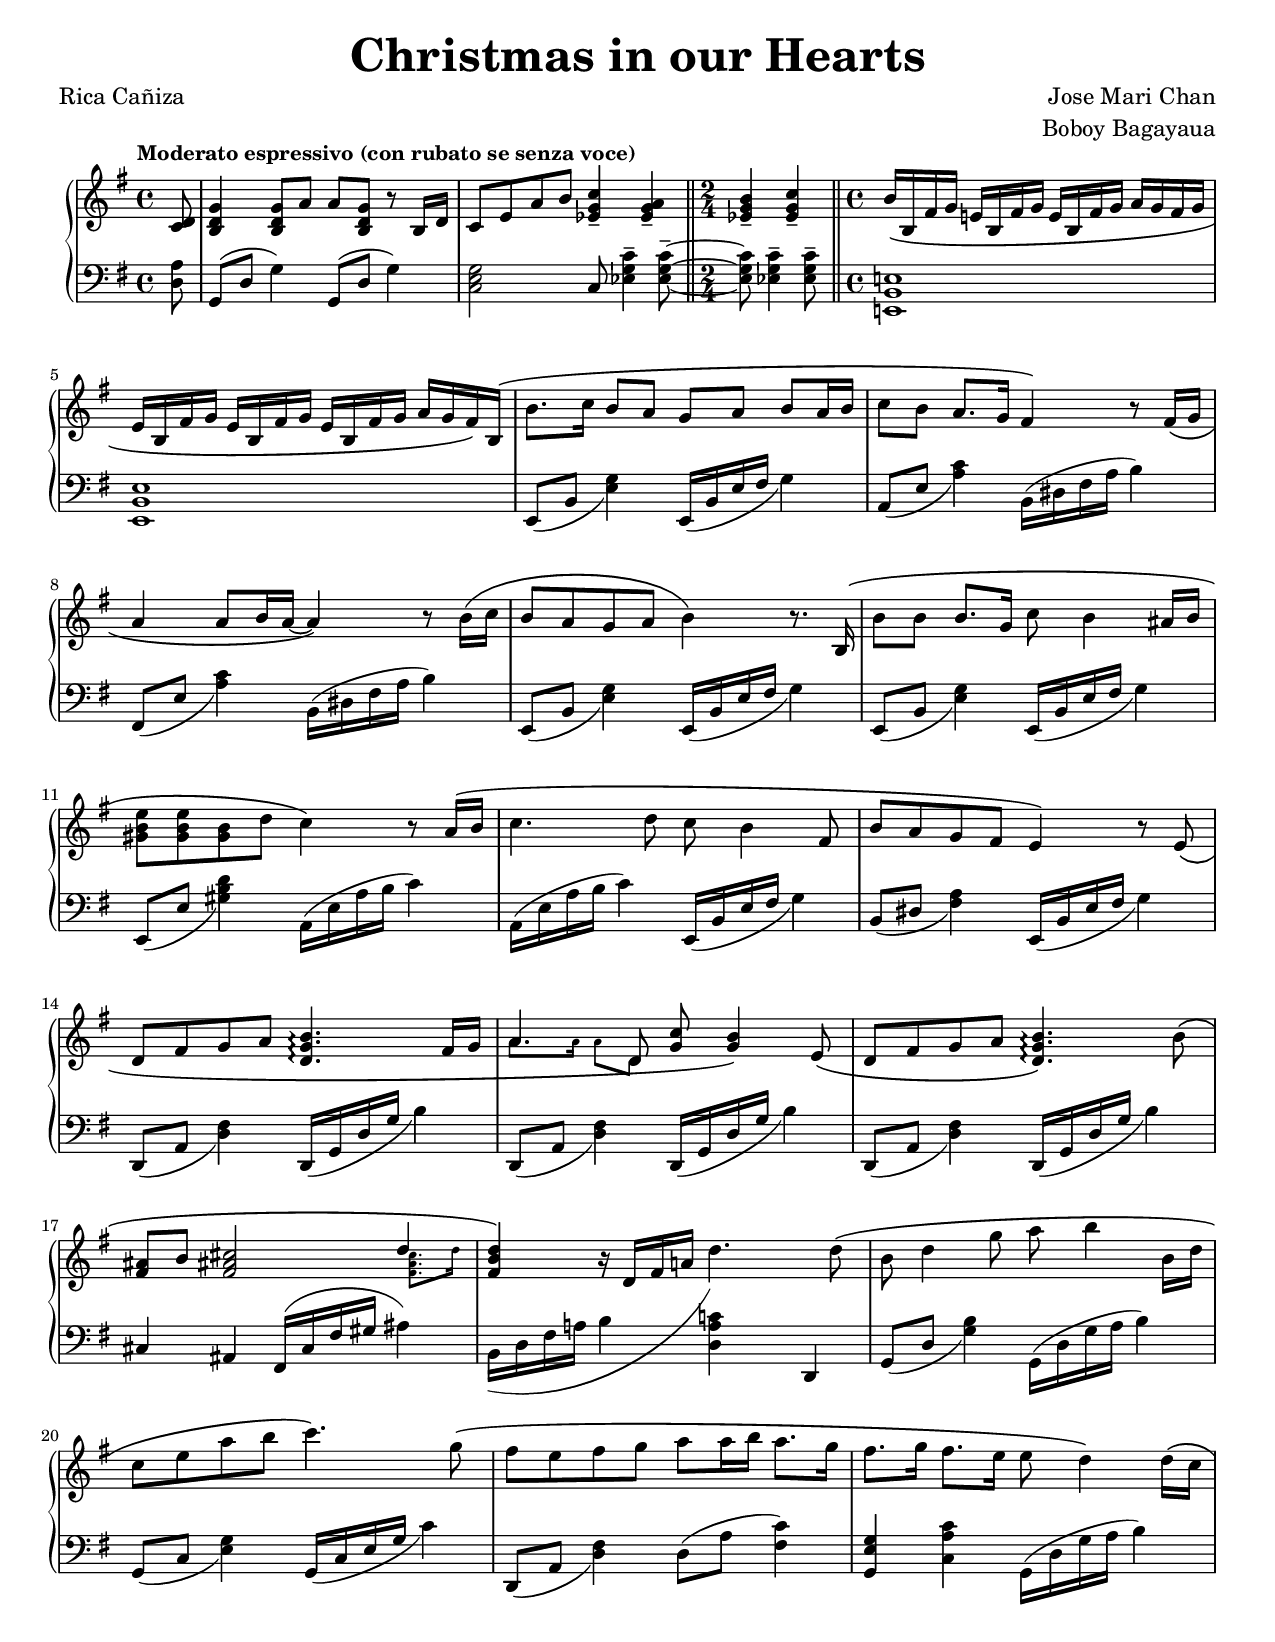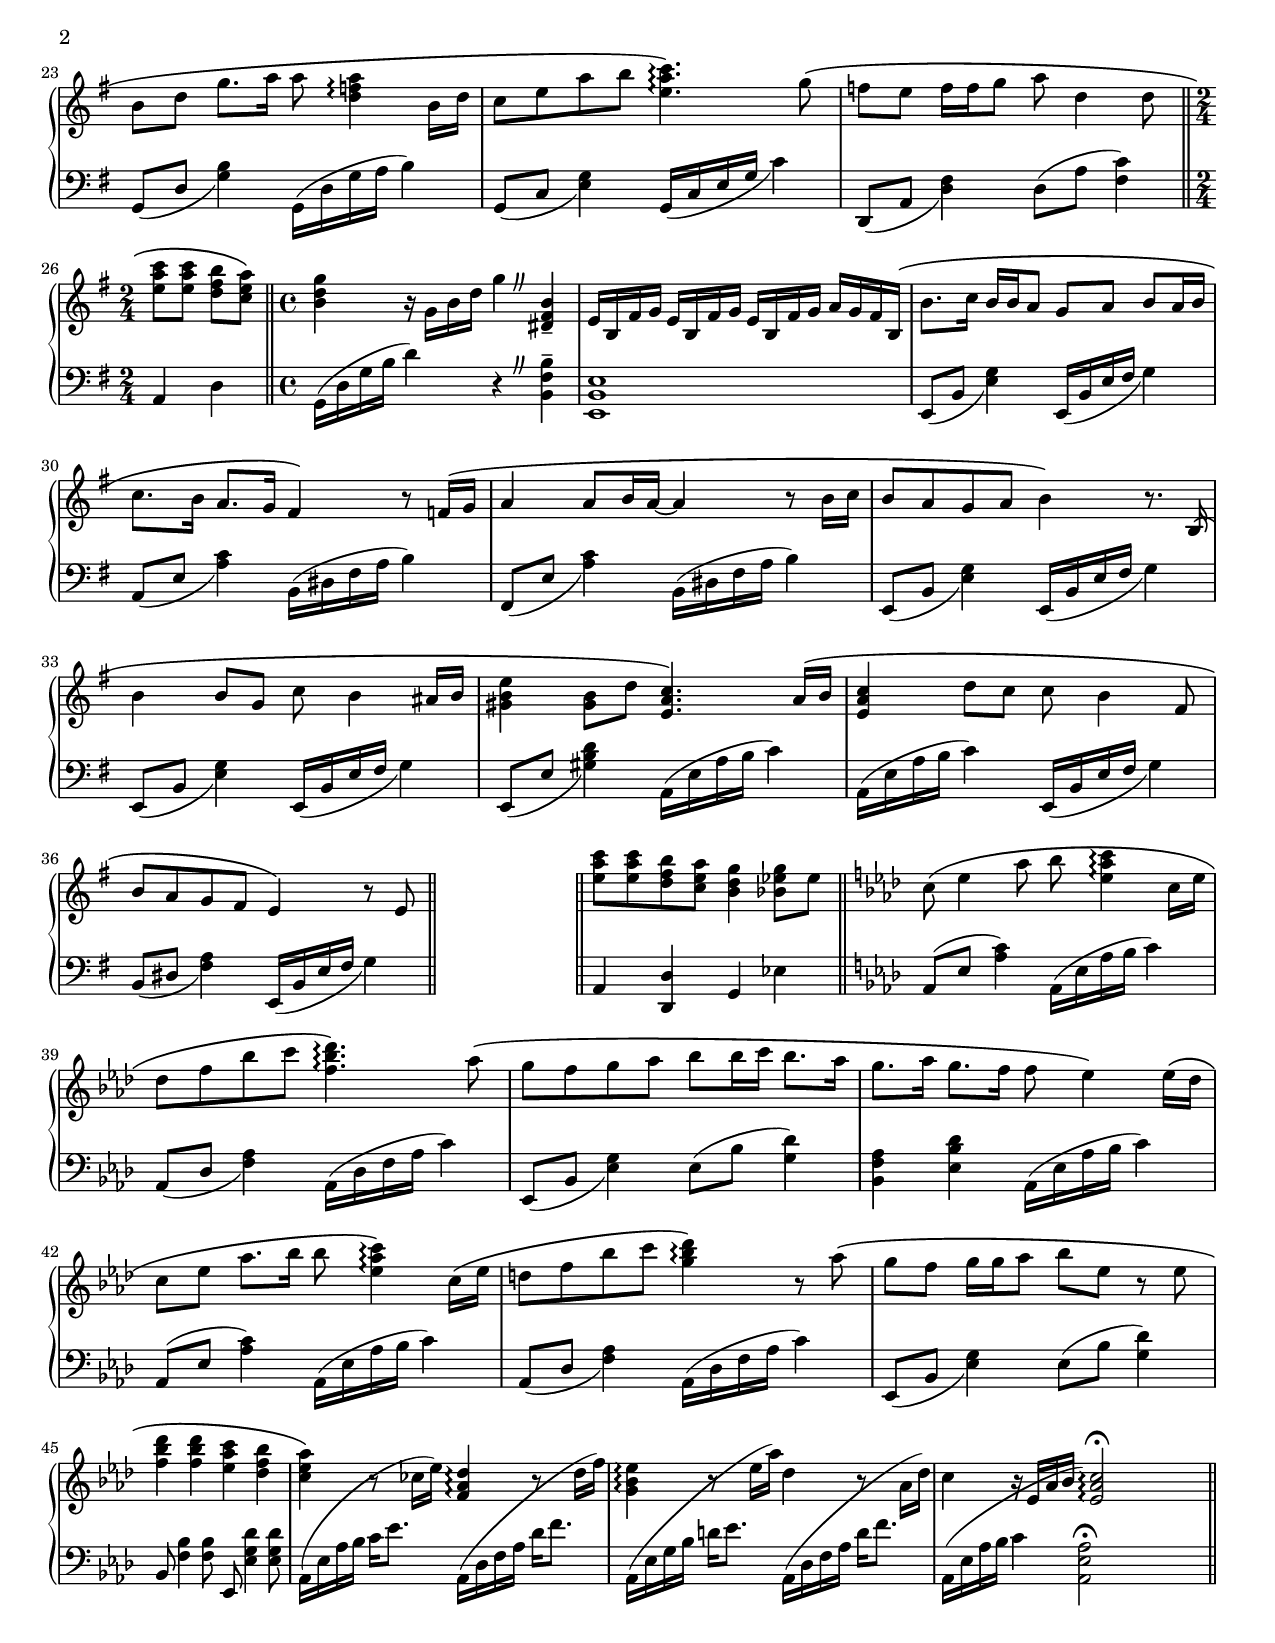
\version "2.22.1"
#(set-global-staff-size 17.82)

% the right-hand part
right = {
    \clef treble
    \key g \major
    \time 4/4
    \tempo "Moderato espressivo (con rubato se senza voce)"

    <<
        \new Voice = "melody" { \oneVoice
            \override BreathingSign.text = \markup { \musicglyph #"scripts.caesura.curved" }
            \relative c' {
                \partial 8
                <c d>8 |
                <b d g>4 <b d g>8 a' a <b, d g> r8 b16 d |
                c8 e a b <c g ees>4-- <a g ees>-- |
                \time 2/4 \bar "||"
                <b g ees>4-- <c g ees>4-- |
                \time 4/4 \bar "||"
                b16\( b, fis' g e! b fis' g e b fis' g a g fis g | \break
            % 5
                e16 b fis' g e b fis' g e b fis' g a g fis\) b,\( |
                b'8. c16 b8 a g a b a16 b |
                c8 b a8. g16 fis4\) r8 fis16\( g | \break
                a4 a8 b16 a16~ a4\) r8 b16\( c |
                b8 a g a b4\) r8. b,16\( |
            % 10
                b'8 b b8. g16 c8 b4 ais16 b | \break
                <e b gis>8 <e b gis>8 <b gis>8 d c4\) r8 a16\( b |
                c4. d8 c8 b4 fis8 |
                b8 a g fis e4\) r8 e8\( | \break
                d8 fis g a <b g d>4.\arpeggio fis16 g |
            % 15
                a4. d,8 <g c>8 <g b>4\) e8\( |
                d8 fis g a <b g d>4.\arpeggio\) b8\( | \break
                <fis ais>8 b <fis ais! cis>2 \voiceOne d'4 \oneVoice |
                <d b fis>4\) r16 d,16 fis a! d4. d8\( |
                b8 d4 g8 a b4 b,16 d | \break
            % 20
                c8 e a b c4.\) g8\( |
                fis8 e fis g a a16 b a8. g16 |
                fis8. g16 fis8. e16 e8 d4\) d16\( c | \pageBreak
                b8 d g8. a16 a8 <a f d>4\arpeggio b,16 d |
                c8 e a b <c a e>4.\arpeggio\) g8\( |
            % 25
                f8 e f16 f g8 a d,4 d8 | \break
                \time 2/4 \bar "||"
                <e a c>8 <e a c> <d fis b> <c e a>\) |
                \time 4/4 \bar "||"
                <b d g>4 r16 g b d g4 \breathe <b, fis dis>4-- |
                e,16 b fis' g e b fis' g e b fis' g a g fis b,\( |
                b'8. c16 b16 b16 a8 g a b a16 b | \break
            % 30
                c8. b16 a8. g16 fis4\) r8 f16\( g |
                a4 a8 b16 a16~ a4 r8 b16 c16 |
                b8 a g a b4\) r8. b,16\( | \break
                b'4 b8 g c b4 ais16 b16 |
                <gis b e>4 <gis b>8 d' <c a e>4.\) a16\( b16 |
            % 35
                <c a e>4 d8 c8 c b4 fis8 | \break
                b8 a g fis e4\) r8 e8 | \bar "||"
                \stopStaff \cadenzaOn s32 \cadenzaOff \bar "||" \startStaff
                <e' a c>8 <e a c> <d fis b> <c e a> <b d g>4 <bes ees g>8 ees |
                \bar "||" \key aes \major 
                c8\( ees4 aes8 bes <c aes ees>4\arpeggio c,16 ees | \break
                des8 f bes c <des bes f>4.\)\arpeggio aes8\( |
            % 40
                g8 f g aes bes bes16 c bes8. aes16 |
                g8. aes16 g8. f16 f8 ees4\) ees16\( des16 | \break
                c8 ees aes8. bes16 bes8 <c aes ees>4\)\arpeggio c,16\( ees |
                d8 f bes c <des bes g>4\)\arpeggio r8 aes8\( |
                g8 f g16 g aes8 bes8 ees, r8 ees | \break
            % 45
                <f bes des>4 <f bes des>4 <ees aes c>4 <des f bes>4 |
                <c ees aes>4\) r8 c16 ees16 <des aes f>4\arpeggio r8 des16 f |
                <ees bes g>4\arpeggio r8 ees16 aes des,4 r8 aes16 des16 |
                c4 r16 ees, aes bes <c aes ees>2\arpeggio\fermata | \bar "|."
            }
        }
        \new Voice = extra { \voiceTwo
            \partial 8 s8 |
            s1 * 2
            \time 2/4 
            s2
            \time 4/4
            s1 * 2
            s1 * 8
            s1
            % 15
            \magnifyMusic 0.63 {
                a'8. a'16  a'8  d'8 s2
            }
            s1 * 1
            % 17
            \magnifyMusic 0.63 {
                s2. <fis' ais' cis''>8. d''16 |
            }
            \hide NoteHead \hide Stem \hide Beam \hide Flag
            \once \override Slur.control-points = #'(
                (0 . -5)
                (10 . -7)
                (21 . 0)
                (24 . 6)
            )
            \change Staff = "left"
            b,16( d fis a b
            \change Staff = "right"
            d' fis' a' d'')
            s16 * 7 |
            s1 * 7 |
            \time 2/4 s2 * 1 | \time 4/4
            s1 * 10 |
            \cadenzaOn s32 \cadenzaOff
            s1 * 9 |
        % 46
            \change Staff = "left" aes,16^( ees aes bes c' ees'
            \change Staff = "right" ces'' ees'')
            \change Staff = "left" aes,16^( des f aes des' f'
            \change Staff = "right" des'' f'')
            \change Staff = "left" aes,16^( ees g bes d' ees'
            \change Staff = "right" ees'' aes'')
            \change Staff = "left" aes,16^( des f aes des' f'
            \change Staff = "right" des'' f'')
            \change Staff = "left" aes,16^( ees aes bes c'
            \change Staff = "right" ees' aes' bes' c'')
        }
    >>
}

% the left-hand part
left = {
    \clef bass
    \key g \major
    \time 4/4

    \override BreathingSign.text = \markup { \musicglyph #"scripts.caesura.curved" }
    \relative c {
        \partial 8
        <d a'>8 |
        g,8( d' g4) g,8( d' g4) |
        <c, e g>2 c8 <ees g c>4-- <ees g c>8--~ |
        \time 2/4
        <ees g c>8 <ees g c>4-- <ees g c>8-- |
        \time 4/4
        <e,! b' e!>1 |
    % 5
        <e b' e>1 |
        e8_( b' <e g>4) e,16_( b' e fis g4) |
        a,8_( e' <a c>4) b,16^( dis fis a b4) |
        fis,8_( e' <a c>4) b,16^( dis fis a b4) |
        e,,8_( b' <e g>4) e,16_( b' e fis g4) |
    % 10
        e,8_( b' <e g>4) e,16_( b' e fis g4) |
        e,8_( e' <gis b d>4) a,16^( e' a b c4) |
        a,16^( e' a b c4) e,,16_( b' e fis g4) |
        b,8_( dis <fis a>4) e,16_( b' e fis g4) |
        d,8_( a' <d fis>4) d,16_( g d' g b4) |
    % 15
        d,,8_( a' <d fis>4) d,16_( g d' g b4) |
        d,,8_( a' <d fis>4) d,16_( g d' g b4) |
        cis,4 ais fis16^( cis' fis gis ais4) |
        b,16 d fis a! b4 <d, a' c!> d, |
        g8_( d' <g b>4) g,16^( d' g a b4) |
    % 20
        g,8_( c <e g>4) g,16_( c e g c4) |
        d,,8_( a' <d fis>4) d8^( a' <c fis,>4) |
        <g e g,>4 <c a c,> g,16^( d' g a b4) |
        g,8_( d' <g b>4) g,16^( d' g a b4) |
        g,8_( c <e g>4) g,16_( c e g c4) |
    % 25
        d,,8_( a' <d fis>4) d8^( a' <c fis,>4) |
        \time 2/4 \bar "||"
        a,4 d4 |
        \time 4/4 \bar "||"
        g,16( d' g b d4) r4 \breathe <b fis b,>4-- |
        <e, b e,>1 |
        e,8_( b' <e g>4) e,16_( b' e fis g4) |
    % 30
        a,8_( e' <a c>4) b,16^( dis fis a b4) |
        fis,8_( e' <a c>4) b,16^( dis fis a b4) |
        e,,8_( b' <e g>4) e,16_( b' e fis g4) |
        e,8_( b' <e g>4) e,16_( b' e fis g4) |
        e,8_( e' <gis b d>4) a,16^( e' a b c4) |
    % 35
        a,16^( e' a b c4) e,,16_( b' e fis g4) |
        b,8_( dis <fis a>4) e,16_( b' e fis g4) | \bar "||"
        \stopStaff \cadenzaOn s32 \cadenzaOff \bar "||" \startStaff
        a,4  <d, d'> g ees' | 
        \bar "||" \key aes \major
        aes,8^( ees' <aes c>4) aes,16^( ees' aes bes c4) |
        aes,8_( des <f aes>4) aes,16^( des f aes c4) |
    % 40
        ees,,8_( bes' <ees g>4) ees8^( bes' <des g,>4) |
        <aes f bes,>4 <des bes ees,>4 aes,16^( ees' aes bes c4) |
        aes,8^( ees' <aes c>4) aes,16^( ees' aes bes c4) |
        aes,8_( des <f aes>4) aes,16^( des f aes c4) |
        ees,,8_( bes' <ees g>4) ees8^( bes' <des g,>4) |
    % 45
        bes,8 <f' bes>4 <f bes>8 ees, <ees' g des'>4 <ees g des'>8 |
        aes,16 ees' aes bes c ees8. aes,,16 des f aes des f8. |
        aes,,16 ees' g bes des ees8. aes,,16 des f aes des f8. |
        aes,,16 ees' aes bes c4 <aes ees aes,>2\fermata | \bar "||"
    }
}

\book {
    \paper {
        #(set-paper-size "letter")
        indent = 0.3\cm
        page-count = #2
    }
    \header {
        title = \markup { \fontsize #3 "Christmas in our Hearts"}
        composer = \markup { \fontsize #1 "Jose Mari Chan"}
        arranger = \markup { \fontsize #1 "Boboy Bagayaua"}
        poet = \markup { \fontsize #1 "Rica Cañiza"}
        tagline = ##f
    }
    \score {
        \layout {}
        \new PianoStaff <<
            \new Staff = "right" \right
            \new Staff = "left" \left
        >>
        \midi{}
    }
}